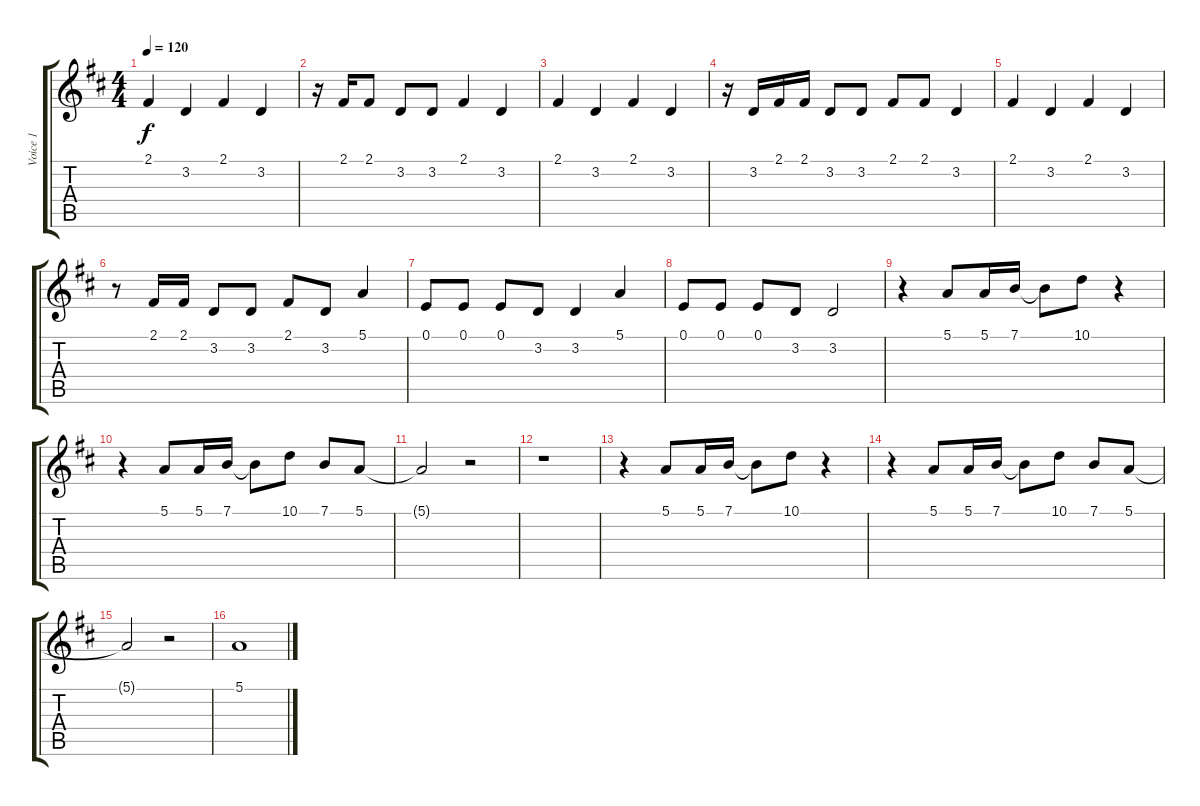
\track ("Voice 1" "Voice 1") {instrument choiraahs}
\staff {score tabs}
\tuning (E4 B3 G3 D3 A2 E2) {hide}
\ts (4 4)
\tempo 120
\clef g2
\ks d
2.1.4{dy f} 3.2.4 2.1.4 3.2.4 |
r.16 2.1.16 2.1.8 3.2.8 3.2.8 2.1.4 3.2.4 |
2.1.4 3.2.4 2.1.4 3.2.4 |
r.16 3.2.16 2.1.16 2.1.16 3.2.8 3.2.8 2.1.8 2.1.8 3.2.4 |
2.1.4 3.2.4 2.1.4 3.2.4 |
r.8 2.1.16 2.1.16 3.2.8 3.2.8 2.1.8 3.2.8 5.1.4 |
0.1.8 0.1.8 0.1.8 3.2.8 3.2.4 5.1.4 |
0.1.8 0.1.8 0.1.8 3.2.8 3.2.2 |
r.4 5.1.8 5.1.16 7.1.16 7.1{t}.8 10.1.8 r.4 |
r.4 5.1.8 5.1.16 7.1.16 7.1{t}.8 10.1.8 7.1.8 5.1.8 |
5.1{t}.2 r.2 |
r.1 |
r.4 5.1.8 5.1.16 7.1.16 7.1{t}.8 10.1.8 r.4 |
r.4 5.1.8 5.1.16 7.1.16 7.1{t}.8 10.1.8 7.1.8 5.1.8 |
5.1{t}.2 r.2 |
5.1{sl}.1
